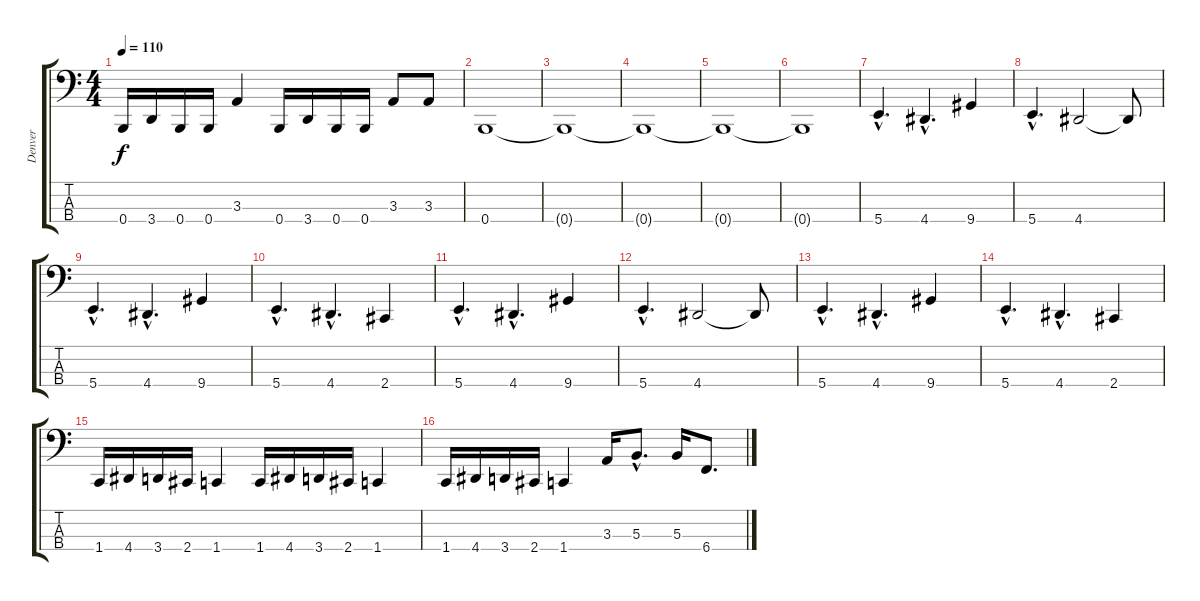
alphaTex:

\track ("Denver" "Denver") {instrument electricbasspick}
\staff {score tabs}
\tuning (E2 B1 Gb1 B0) {hide}
\ts (4 4)
\tempo 110
\clef f4
\ks c
0.4.16{dy f} 3.4.16 0.4.16 0.4.16 3.3.4 0.4.16 3.4.16 0.4.16 0.4.16 3.3.8 3.3.8 |
0.4.1 |
0.4{t}.1 |
0.4{t}.1 |
0.4{t}.1 |
0.4{t}.1 |
5.4{hac}.4{d} 4.4{hac}.4{d} 9.4.4 |
5.4{hac}.4{d} 4.4.2 4.4{t}.8 |
5.4{hac}.4{d} 4.4{hac}.4{d} 9.4.4 |
5.4{hac}.4{d} 4.4{hac}.4{d} 2.4.4 |
5.4{hac}.4{d} 4.4{hac}.4{d} 9.4.4 |
5.4{hac}.4{d} 4.4.2 4.4{t}.8 |
5.4{hac}.4{d} 4.4{hac}.4{d} 9.4.4 |
5.4{hac}.4{d} 4.4{hac}.4{d} 2.4.4 |
1.4.16 4.4.16 3.4.16 2.4.16 1.4.4 1.4.16 4.4.16 3.4.16 2.4.16 1.4.4 |
1.4.16 4.4.16 3.4.16 2.4.16 1.4.4 3.3.16 5.3{hac}.8{d} 5.3.16 6.4.8{d}
